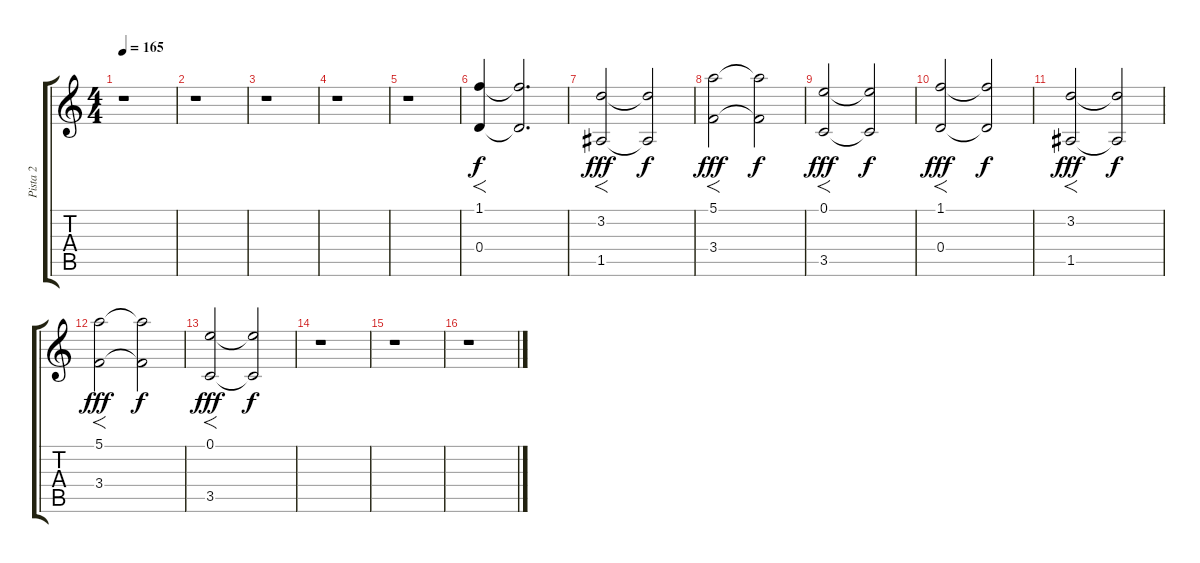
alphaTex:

\track ("Pista 2" "Pista 2") {instrument electricguitarclean}
\staff {score tabs}
\tuning (E4 B3 G3 D3 A2 E2) {hide}
\ts (4 4)
\tempo 165
\clef g2
\ks c
r.1{dy f} |
r.1 |
r.1 |
r.1 |
r.1 |
(1.1 0.4).4{f} (1.1{t} 0.4{t}).2{d} |
(3.2 1.5).2{f dy fff} (3.2{t} 1.5{t}).2{dy f} |
(5.1 3.4).2{f dy fff} (5.1{t} 3.4{t}).2{dy f} |
(0.1 3.5).2{f dy fff} (0.1{t} 3.5{t}).2{dy f} |
(1.1 0.4).2{f dy fff} (1.1{t} 0.4{t}).2{dy f} |
(3.2 1.5).2{f dy fff} (3.2{t} 1.5{t}).2{dy f} |
(5.1 3.4).2{f dy fff} (5.1{t} 3.4{t}).2{dy f} |
(0.1 3.5).2{f dy fff} (0.1{t} 3.5{t}).2{dy f} |
r.1 |
r.1 |
r.1
